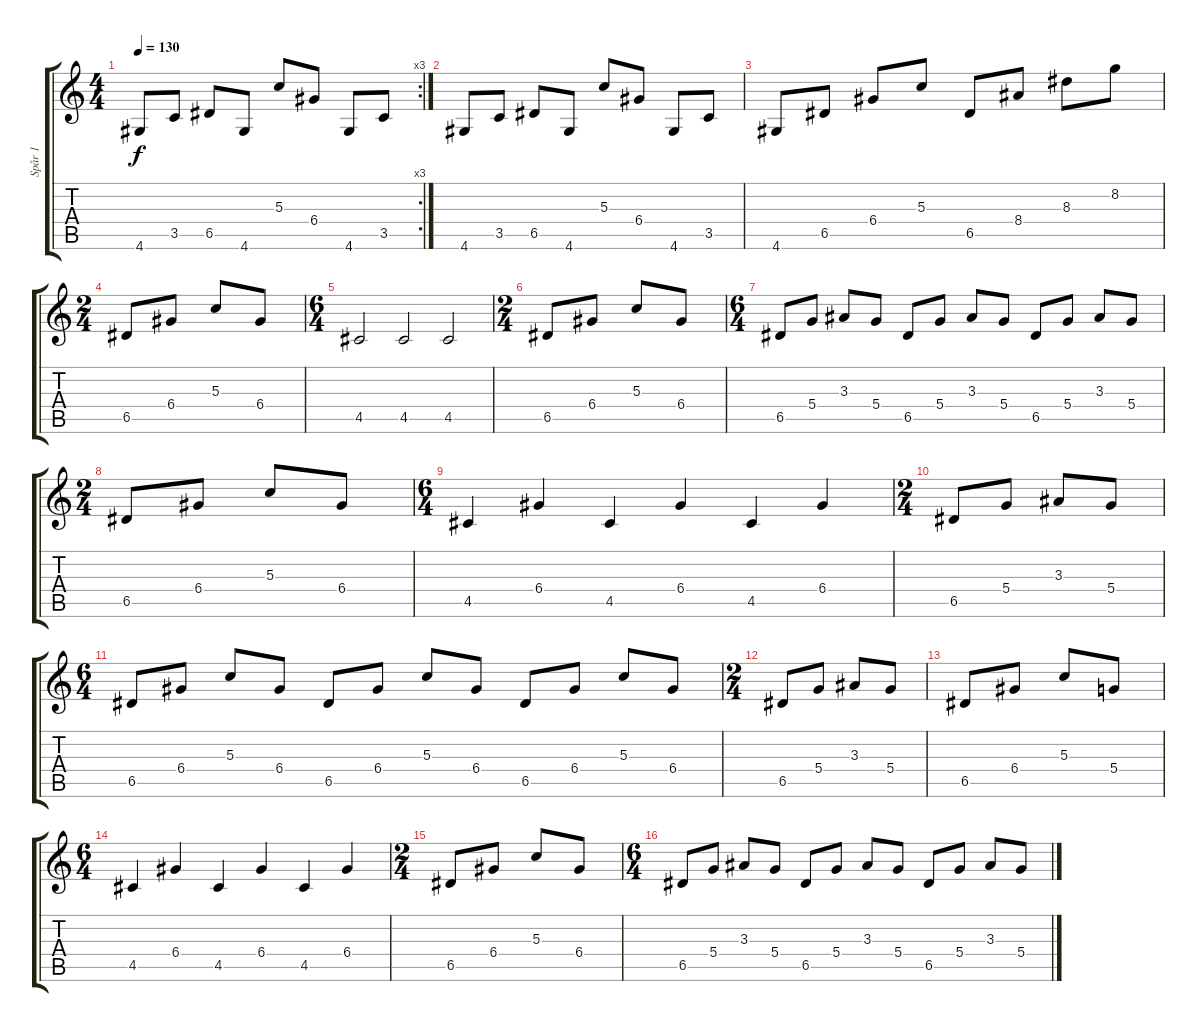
\track ("Spår 1" "Spår 1") {instrument overdrivenguitar}
\staff {score tabs}
\tuning (E4 B3 G3 D3 A2 E2) {hide}
\rc 3
\ts (4 4)
\tempo 130
\clef g2
\ks c
4.6.8{dy f} 3.5.8 6.5.8 4.6.8 5.3.8 6.4.8 4.6.8 3.5.8 |
4.6.8 3.5.8 6.5.8 4.6.8 5.3.8 6.4.8 4.6.8 3.5.8 |
4.6.8 6.5.8 6.4.8 5.3.8 6.5.8 8.4.8 8.3.8 8.2.8 |
\ts (2 4)
6.5.8 6.4.8 5.3.8 6.4.8 |
\ts (6 4)
4.5.2 4.5.2 4.5.2 |
\ts (2 4)
6.5.8 6.4.8 5.3.8 6.4.8 |
\ts (6 4)
6.5.8 5.4.8 3.3.8 5.4.8 6.5.8 5.4.8 3.3.8 5.4.8 6.5.8 5.4.8 3.3.8 5.4.8 |
\ts (2 4)
6.5.8 6.4.8 5.3.8 6.4.8 |
\ts (6 4)
4.5.4 6.4.4 4.5.4 6.4.4 4.5.4 6.4.4 |
\ts (2 4)
6.5.8 5.4.8 3.3.8 5.4.8 |
\ts (6 4)
6.5.8 6.4.8 5.3.8 6.4.8 6.5.8 6.4.8 5.3.8 6.4.8 6.5.8 6.4.8 5.3.8 6.4.8 |
\ts (2 4)
6.5.8 5.4.8 3.3.8 5.4.8 |
6.5.8 6.4.8 5.3.8 5.4.8 |
\ts (6 4)
4.5.4 6.4.4 4.5.4 6.4.4 4.5.4 6.4.4 |
\ts (2 4)
6.5.8 6.4.8 5.3.8 6.4.8 |
\ts (6 4)
6.5.8 5.4.8 3.3.8 5.4.8 6.5.8 5.4.8 3.3.8 5.4.8 6.5.8 5.4.8 3.3.8 5.4.8
